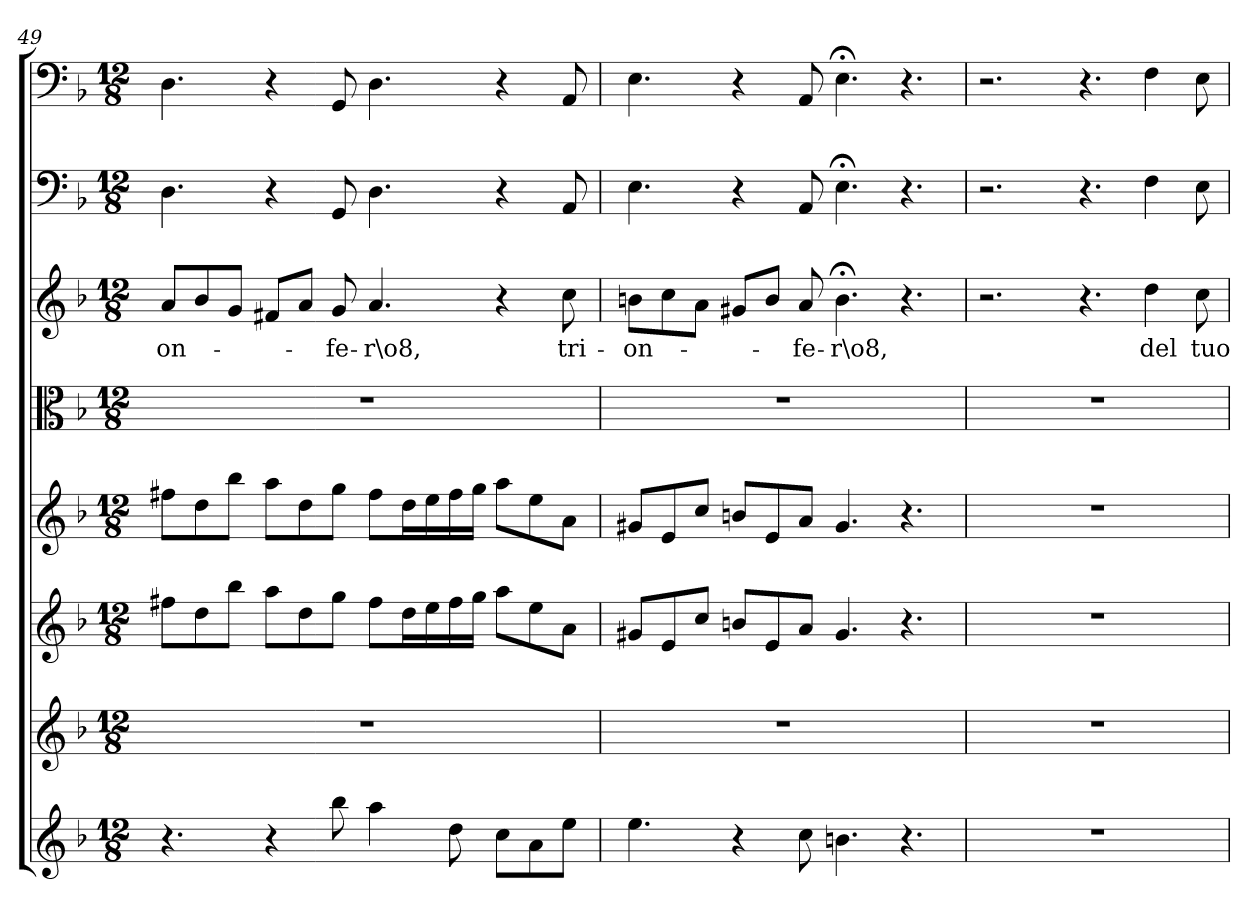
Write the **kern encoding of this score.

**kern	**kern	**kern	**kern	**kern	**kern	**text	**kern	**kern
*part8	*part7	*part6	*part5	*part4	*part3	*part3	*part2	*part1
*staff8	*staff7	*staff6	*staff5	*staff4	*staff3	*staff3	*staff2	*staff1
*clefG2	*clefG2	*clefG2	*clefG2	*clefC3	*clefG2	*	*clefF4	*clefF4
*k[b-]	*k[b-]	*k[b-]	*k[b-]	*k[b-]	*k[b-]	*	*k[b-]	*k[b-]
*d:	*d:	*d:	*d:	*d:	*d:	*	*d:	*d:
*M12/8	*M12/8	*M12/8	*M12/8	*M12/8	*M12/8	*	*M12/8	*M12/8
=49	=49	=49	=49	=49	=49	=49	=49	=49
4.r	1.r	8ff#X\L	8ff#X\L	1.r	8a/L	-on-	4.D\	4.D\
.	.	8dd\	8dd\	.	8b-/	.	.	.
.	.	8bb-\J	8bb-\J	.	8g/J	.	.	.
4r	.	8aa\L	8aa\L	.	8f#X/L	.	4r	4r
.	.	8dd\	8dd\	.	8a/J	.	.	.
8bb-\	.	8gg\J	8gg\J	.	8g/	-fe-	8GG/	8GG/
4aa\	.	8ff#\L	8ff#\L	.	4.a/	-r\o8,	4.D\	4.D\
.	.	16dd\L	16dd\L	.	.	.	.	.
.	.	16ee\	16ee\	.	.	.	.	.
8dd\	.	16ff#\	16ff#\	.	.	.	.	.
.	.	16gg\JJ	16gg\JJ	.	.	.	.	.
8cc\L	.	8aa\L	8aa\L	.	4r	.	4r	4r
8a\	.	8ee\	8ee\	.	.	.	.	.
8ee\J	.	8a\J	8a\J	.	8cc\	tri-	8AA/	8AA/
=50	=50	=50	=50	=50	=50	=50	=50	=50
4.ee\	1.r	8g#X/L	8g#X/L	1.r	8bn\L	-on-	4.E\	4.E\
.	.	8e/	8e/	.	8cc\	.	.	.
.	.	8cc/J	8cc/J	.	8a\J	.	.	.
4r	.	8bn/L	8bn/L	.	8g#X/L	.	4r	4r
.	.	8e/	8e/	.	8b/J	.	.	.
8cc\	.	8a/J	8a/J	.	8a/	-fe-	8AA/	8AA/
4.bn\	.	4.g#/	4.g#/	.	4.b;<\	-r\o8,	4.E;<\	4.E;<\
4.r	.	4.r	4.r	.	4.r	.	4.r	4.r
=51	=51	=51	=51	=51	=51	=51	=51	=51
1.r	1.r	1.r	1.r	1.r	2.r	.	2.r	2.r
.	.	.	.	.	4.r	.	4.r	4.r
.	.	.	.	.	4dd\	del	4F\	4F\
.	.	.	.	.	8cc\	tuo	8E\	8E\
=	=	=	=	=	=	=	=	=
*-	*-	*-	*-	*-	*-	*-	*-	*-
